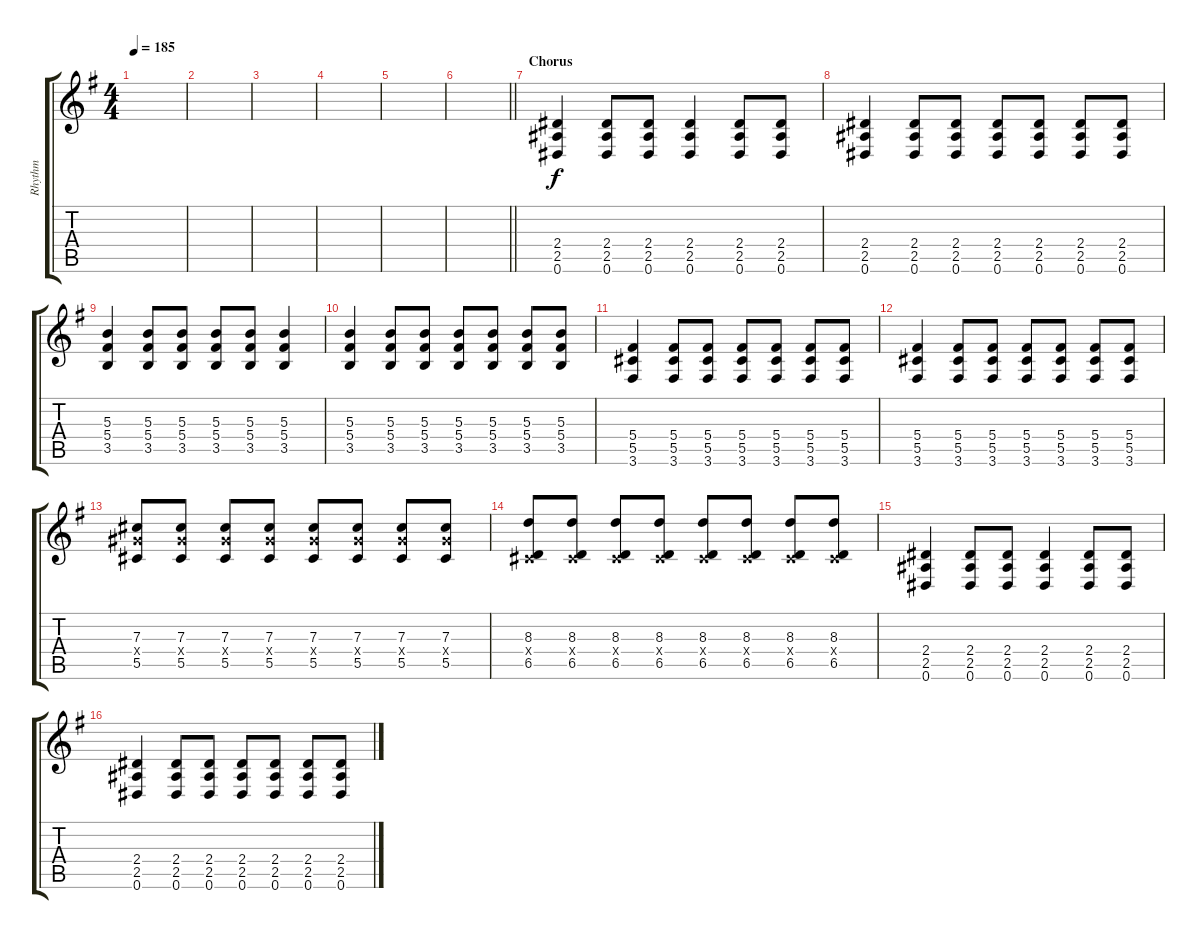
\track ("Rhythm" "Rhythm") {instrument overdrivenguitar}
\staff {score tabs}
\tuning (Eb4 Bb3 Gb3 Db3 Ab2 Eb2) {hide}
\ts (4 4)
\tempo 185
\clef g2
\ks eminor
|
|
|
|
|
\barLineRight lightlight
|
\section ("" "Chorus")
(2.4 2.5 0.6).4 (2.4 2.5 0.6).8 (2.4 2.5 0.6).8 (2.4 2.5 0.6).4 (2.4 2.5 0.6).8 (2.4 2.5 0.6).8 |
(2.4 2.5 0.6).4 (2.4 2.5 0.6).8 (2.4 2.5 0.6).8 (2.4 2.5 0.6).8 (2.4 2.5 0.6).8 (2.4 2.5 0.6).8 (2.4 2.5 0.6).8 |
(5.3 5.4 3.5).4 (5.3 5.4 3.5).8 (5.3 5.4 3.5).8 (5.3 5.4 3.5).8 (5.3 5.4 3.5).8 (5.3 5.4 3.5).4 |
(5.3 5.4 3.5).4 (5.3 5.4 3.5).8 (5.3 5.4 3.5).8 (5.3 5.4 3.5).8 (5.3 5.4 3.5).8 (5.3 5.4 3.5).8 (5.3 5.4 3.5).8 |
(5.4 5.5 3.6).4 (5.4 5.5 3.6).8 (5.4 5.5 3.6).8 (5.4 5.5 3.6).8 (5.4 5.5 3.6).8 (5.4 5.5 3.6).8 (5.4 5.5 3.6).8 |
(5.4 5.5 3.6).4 (5.4 5.5 3.6).8 (5.4 5.5 3.6).8 (5.4 5.5 3.6).8 (5.4 5.5 3.6).8 (5.4 5.5 3.6).8 (5.4 5.5 3.6).8 |
(7.3 7.4{x} 5.5).8 (7.3 7.4{x} 5.5).8 (7.3 7.4{x} 5.5).8 (7.3 7.4{x} 5.5).8 (7.3 7.4{x} 5.5).8 (7.3 7.4{x} 5.5).8 (7.3 7.4{x} 5.5).8 (7.3 7.4{x} 5.5).8 |
(8.3 0.4{x} 6.5).8 (8.3 0.4{x} 6.5).8 (8.3 0.4{x} 6.5).8 (8.3 0.4{x} 6.5).8 (8.3 0.4{x} 6.5).8 (8.3 0.4{x} 6.5).8 (8.3 0.4{x} 6.5).8 (8.3 0.4{x} 6.5).8 |
(2.4 2.5 0.6).4 (2.4 2.5 0.6).8 (2.4 2.5 0.6).8 (2.4 2.5 0.6).4 (2.4 2.5 0.6).8 (2.4 2.5 0.6).8 |
(2.4 2.5 0.6).4 (2.4 2.5 0.6).8 (2.4 2.5 0.6).8 (2.4 2.5 0.6).8 (2.4 2.5 0.6).8 (2.4 2.5 0.6).8 (2.4 2.5 0.6).8
